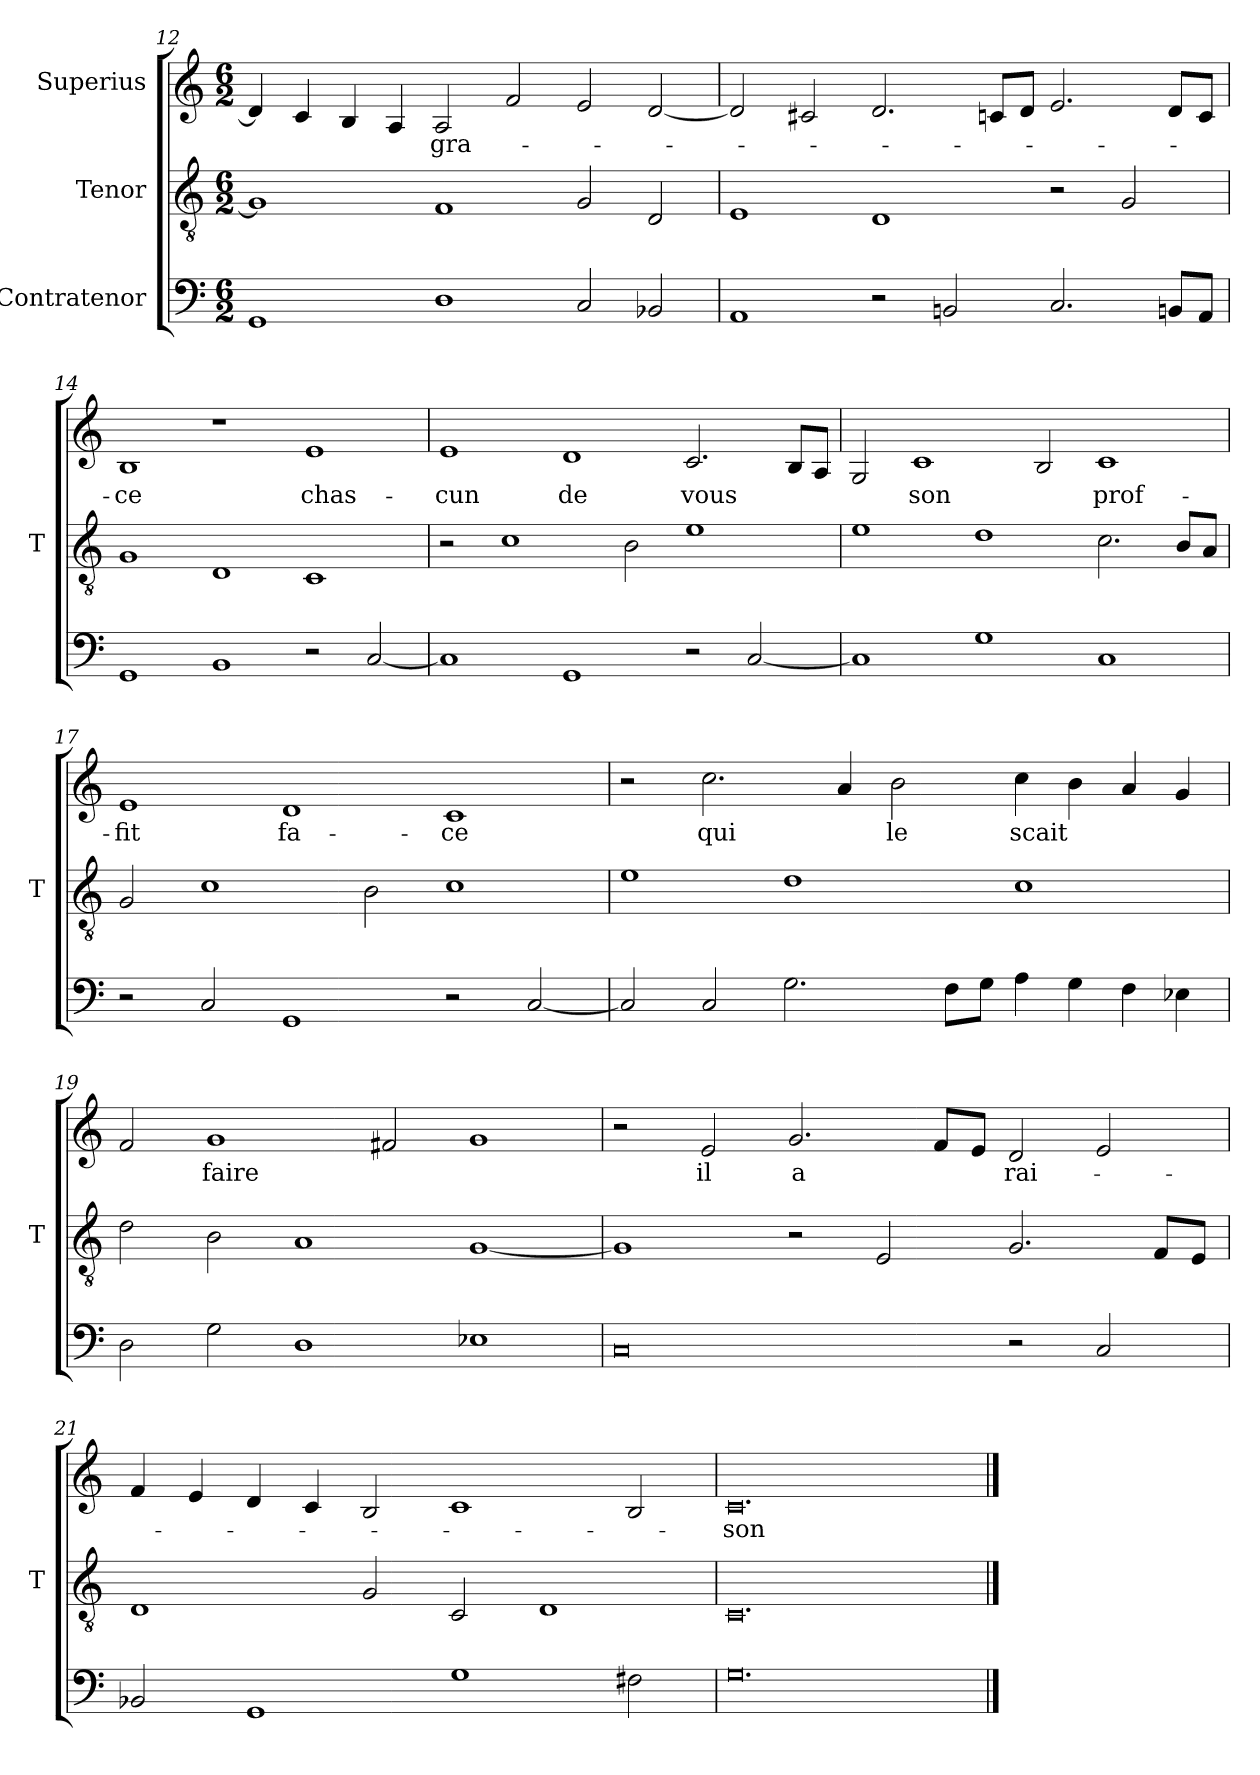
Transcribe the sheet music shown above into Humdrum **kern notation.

**kern	**kern	**kern	**text
*part3	*part2	*part1	*part1
*staff3	*staff2	*staff1	*staff1
*I"Contratenor	*I"Tenor	*I"Superius	*
*	*I'T	*	*
*clefF4	*clefGv2	*clefG2	*
*M6/2	*M6/2	*M6/2	*
=12	=12	=12	=12
1GG	1G]	4d]	.
.	.	4c	.
.	.	4B	.
.	.	4A	.
1D	1F	2A	gra-
.	.	2f	.
2C	2G	2e	.
2BB-X	2D	[2d	.
=13	=13	=13	=13
1AA	1E	2d]	.
.	.	2c#X	.
2r	1D	2.d	.
2BBn	.	.	.
.	.	8c/L	.
.	.	8d/J	.
2.C	2r	2.e	.
.	2G	.	.
8BBn/L	.	8d/L	.
8AA/J	.	8c/J	.
=14	=14	=14	=14
1GG	1G	1B	-ce
1BB	1D	1r	.
2r	1C	1e	chas-
[2C	.	.	.
=15	=15	=15	=15
1C]	2r	1e	-cun
.	1c	.	.
1GG	.	1d	-de
.	2B	.	.
2r	1e	2.c	-vous
[2C	.	.	.
.	.	8B/L	.
.	.	8A/J	.
=16	=16	=16	=16
1C]	1e	2G	.
.	.	1c	-son
1G	1d	.	.
.	.	2B	.
1C	2.c	1c	prof-
.	8B/L	.	.
.	8A/J	.	.
=17	=17	=17	=17
2r	2G	1e	-fit
2C	1c	.	.
1GG	.	1d	fa-
.	2B	.	.
2r	1c	1c	-ce
[2C	.	.	.
=18	=18	=18	=18
2C]	1e	2r	.
2C	.	2.cc	-qui
2.G	1d	.	.
.	.	4a	.
.	.	2b	-le
8F\L	.	.	.
8G\J	.	.	.
4A	1c	4cc	-scait
4G	.	4b	.
4F	.	4a	.
4E-X	.	4g	.
=19	=19	=19	=19
2D	2d	2f	.
2G	2B	1g	-faire
1D	1A	.	.
.	.	2f#X	.
1E-X	[1G	1g	.
=20	=20	=20	=20
0C	1G]	2r	.
.	.	2e	-il
.	2r	2.g	-a
.	2E	.	.
.	.	8f/L	.
.	.	8e/J	.
2r	2.G	2d	rai-
2C	.	2e	.
.	8F/L	.	.
.	8E/J	.	.
=21	=21	=21	=21
2BB-X	1D	4f	.
.	.	4e	.
1GG	.	4d	.
.	.	4c	.
.	2G	2B	.
1G	2C	1c	.
.	1D	.	.
2F#X	.	2B	.
=22	=22	=22	=22
0.G	0.C	0.c	-son
==	==	==	==
*-	*-	*-	*-
